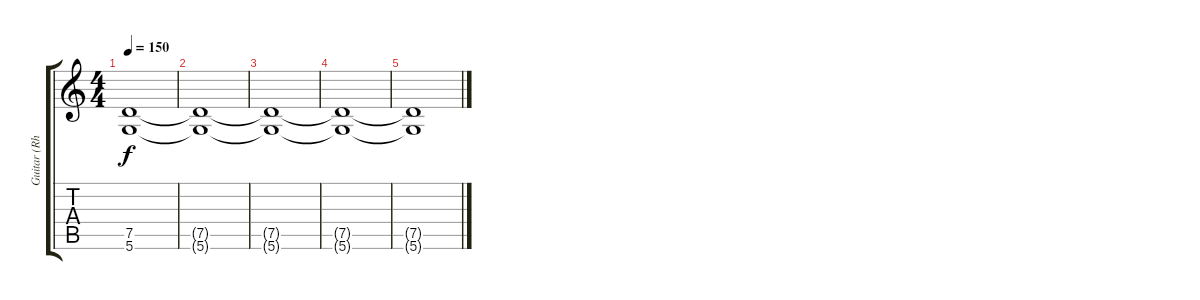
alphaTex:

\track ("Guitar (Rhythm)" "Guitar (Rh") {instrument distortionguitar}
\staff {score tabs}
\tuning (D4 A3 F3 C3 G2 D2) {hide}
\ts (4 4)
\tempo 150
\clef g2
\ks c
(7.5{t} 5.6{t}).1{dy f} |
(7.5{t} 5.6{t}).1{volume 11} |
(7.5{t} 5.6{t}).1 |
(7.5{t} 5.6{t}).1{volume 8} |
(7.5{t} 5.6{t}).1
